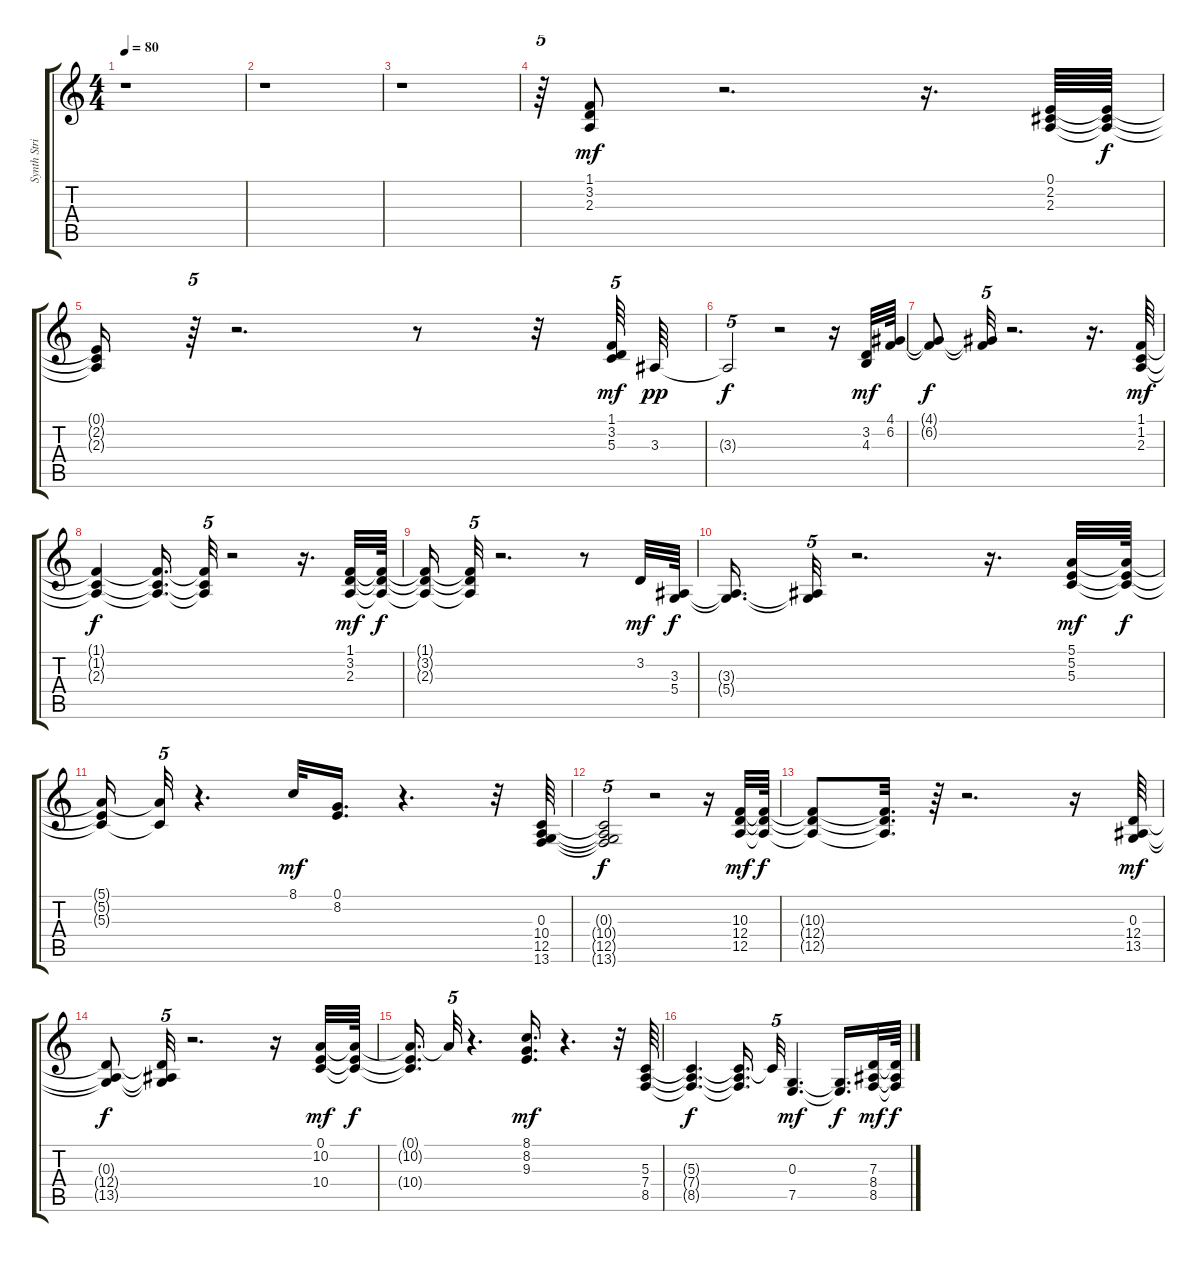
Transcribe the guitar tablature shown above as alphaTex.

\track ("Synth Strings 2" "Synth Stri") {instrument synthstrings2}
\staff {score tabs}
\tuning (E4 B3 G3 D3 A2 E2) {hide}
\ts (4 4)
\tempo 80
\clef g2
\ks c
r.1{dy f} |
r.1 |
r.1 |
r.64{tu (5 4)} (1.1 3.2 2.3).8{dy mf} r.2{d} r.16{d} (0.1 2.2 2.3).64 (0.1{t} 2.2{t} 2.3{t}).64{dy f} |
(0.1{t} 2.2{t} 2.3{t}).16 r.64{tu (5 4)} r.2{d} r.8 r.32 (1.1 3.2 5.3).64{tu (5 4) dy mf} 3.3.64{dy pp} |
3.3{t}.2{tu (5 4) dy f} r.2 r.16 (3.2 4.3).32{dy mf} (4.1 6.2).64 |
(4.1{t} 6.2{t}).8{dy f} (4.1{t} 6.2{t}).32{tu (5 4)} r.2{d} r.16{d} (1.1 1.2 2.3).64{dy mf} |
(1.1{t} 1.2{t} 2.3{t}).4{dy f} (1.1{t} 1.2{t} 2.3{t}).16{d} (1.1{t} 1.2{t} 2.3{t}).32{tu (5 4)} r.2 r.16{d} (1.1 3.2 2.3).32{dy mf} (1.1{t} 3.2{t} 2.3{t}).64{dy f} |
(1.1{t} 3.2{t} 2.3{t}).16 (1.1{t} 3.2{t} 2.3{t}).32{tu (5 4)} r.2{d} r.8 3.2.32{dy mf} (3.3 5.4).64{dy f} |
(3.3{t} 5.4{t}).16{d} (3.3{t} 5.4{t}).32{tu (5 4)} r.2{d} r.16{d} (5.1 5.2 5.3).32{dy mf} (5.1{t} 5.2{t} 5.3{t}).64{dy f} |
(5.1{t} 5.2{t} 5.3{t}).16 (5.1{t} 5.3{t}).32{tu (5 4)} r.4{d} 8.1.32{dy mf} (0.1 8.2).16{d} r.4{d} r.32 (0.3 10.4 12.5 13.6).64 |
(0.3{t} 10.4{t} 12.5{t} 13.6{t}).2{tu (5 4) dy f} r.2 r.16 (10.3 12.4 12.5).32{dy mf} (10.3{t} 12.4{t} 12.5{t}).64{dy f} |
(10.3{t} 12.4{t} 12.5{t}).8 (10.3{t} 12.4{t} 12.5{t}).32{d} r.64 r.2{d} r.16 (0.3 12.4 13.5).64{dy mf} |
(0.3{t} 12.4{t} 13.5{t}).8{dy f} (0.3{t} 12.4{t} 13.5{t}).32{tu (5 4)} r.2{d} r.16 (0.1 10.2 10.4).32{dy mf} (0.1{t} 10.2{t} 10.4{t}).64{dy f} |
(0.1{t} 10.2{t} 10.4{t}).16{d} 10.2{t}.32{tu (5 4)} r.4{d} (8.1 8.2 9.3).16{d dy mf} r.4{d} r.32 (5.3 7.4 8.5).64 |
(5.3{t} 7.4{t} 8.5{t}).4{d dy f} (5.3{t} 7.4{t} 8.5{t}).16{d} 5.3{t}.32{tu (5 4)} (0.3 7.5).4{d dy mf} (0.3{t} 7.5{t}).16{d dy f} (7.3 8.4 8.5).32{dy mf} (7.3{t} 8.4{t} 8.5{t}).64{dy f}
